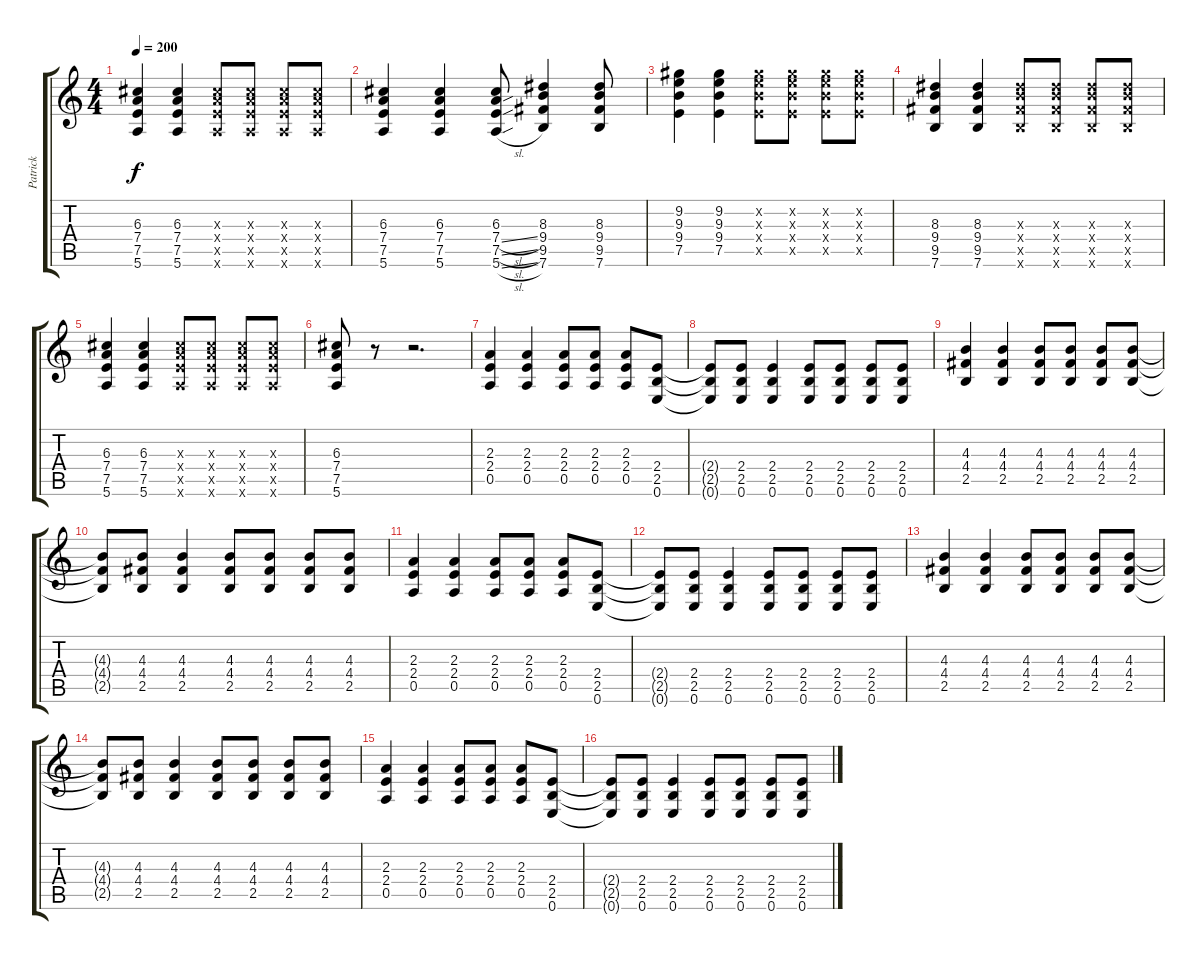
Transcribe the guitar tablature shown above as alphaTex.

\track ("Patrick" "Patrick") {instrument distortionguitar}
\staff {score tabs}
\tuning (E4 B3 G3 D3 A2 E2) {hide}
\ts (4 4)
\tempo 200
\clef g2
\ks c
(6.3 7.4 7.5 5.6).4{dy f} (6.3 7.4 7.5 5.6).4 (6.3{x} 7.4{x} 7.5{x} 5.6{x}).8 (6.3{x} 7.4{x} 7.5{x} 5.6{x}).8 (6.3{x} 7.4{x} 7.5{x} 5.6{x}).8 (6.3{x} 7.4{x} 7.5{x} 5.6{x}).8 |
(6.3 7.4 7.5 5.6).4 (6.3 7.4 7.5 5.6).4 (6.3 7.4{sl} 7.5{sl} 5.6{sl}).8 (8.3 9.4 9.5 7.6).4 (8.3 9.4 9.5 7.6).8 |
(9.2 9.3 9.4 7.5).4 (9.2 9.3 9.4 7.5).4 (9.2{x} 9.3{x} 9.4{x} 7.5{x}).8 (9.2{x} 9.3{x} 9.4{x} 7.5{x}).8 (9.2{x} 9.3{x} 9.4{x} 7.5{x}).8 (9.2{x} 9.3{x} 9.4{x} 7.5{x}).8 |
(8.3 9.4 9.5 7.6).4 (8.3 9.4 9.5 7.6).4 (8.3{x} 9.4{x} 9.5{x} 7.6{x}).8 (8.3{x} 9.4{x} 9.5{x} 7.6{x}).8 (8.3{x} 9.4{x} 9.5{x} 7.6{x}).8 (8.3{x} 9.4{x} 9.5{x} 7.6{x}).8 |
(6.3 7.4 7.5 5.6).4 (6.3 7.4 7.5 5.6).4 (6.3{x} 7.4{x} 7.5{x} 5.6{x}).8 (6.3{x} 7.4{x} 7.5{x} 5.6{x}).8 (6.3{x} 7.4{x} 7.5{x} 5.6{x}).8 (6.3{x} 7.4{x} 7.5{x} 5.6{x}).8 |
(6.3 7.4 7.5 5.6).8 r.8 r.2{d} |
(2.3 2.4 0.5).4{instrument distortionguitar} (2.3 2.4 0.5).4 (2.3 2.4 0.5).8 (2.3 2.4 0.5).8 (2.3 2.4 0.5).8 (2.4 2.5 0.6).8 |
(2.4{t} 2.5{t} 0.6{t}).8 (2.4 2.5 0.6).8 (2.4 2.5 0.6).4 (2.4 2.5 0.6).8 (2.4 2.5 0.6).8 (2.4 2.5 0.6).8 (2.4 2.5 0.6).8 |
(4.3 4.4 2.5).4 (4.3 4.4 2.5).4 (4.3 4.4 2.5).8 (4.3 4.4 2.5).8 (4.3 4.4 2.5).8 (4.3 4.4 2.5).8 |
(4.3{t} 4.4{t} 2.5{t}).8 (4.3 4.4 2.5).8 (4.3 4.4 2.5).4 (4.3 4.4 2.5).8 (4.3 4.4 2.5).8 (4.3 4.4 2.5).8 (4.3 4.4 2.5).8 |
(2.3 2.4 0.5).4 (2.3 2.4 0.5).4 (2.3 2.4 0.5).8 (2.3 2.4 0.5).8 (2.3 2.4 0.5).8 (2.4 2.5 0.6).8 |
(2.4{t} 2.5{t} 0.6{t}).8 (2.4 2.5 0.6).8 (2.4 2.5 0.6).4 (2.4 2.5 0.6).8 (2.4 2.5 0.6).8 (2.4 2.5 0.6).8 (2.4 2.5 0.6).8 |
(4.3 4.4 2.5).4 (4.3 4.4 2.5).4 (4.3 4.4 2.5).8 (4.3 4.4 2.5).8 (4.3 4.4 2.5).8 (4.3 4.4 2.5).8 |
(4.3{t} 4.4{t} 2.5{t}).8 (4.3 4.4 2.5).8 (4.3 4.4 2.5).4 (4.3 4.4 2.5).8 (4.3 4.4 2.5).8 (4.3 4.4 2.5).8 (4.3 4.4 2.5).8 |
(2.3 2.4 0.5).4 (2.3 2.4 0.5).4 (2.3 2.4 0.5).8 (2.3 2.4 0.5).8 (2.3 2.4 0.5).8 (2.4 2.5 0.6).8 |
(2.4{t} 2.5{t} 0.6{t}).8 (2.4 2.5 0.6).8 (2.4 2.5 0.6).4 (2.4 2.5 0.6).8 (2.4 2.5 0.6).8 (2.4 2.5 0.6).8 (2.4 2.5 0.6).8
